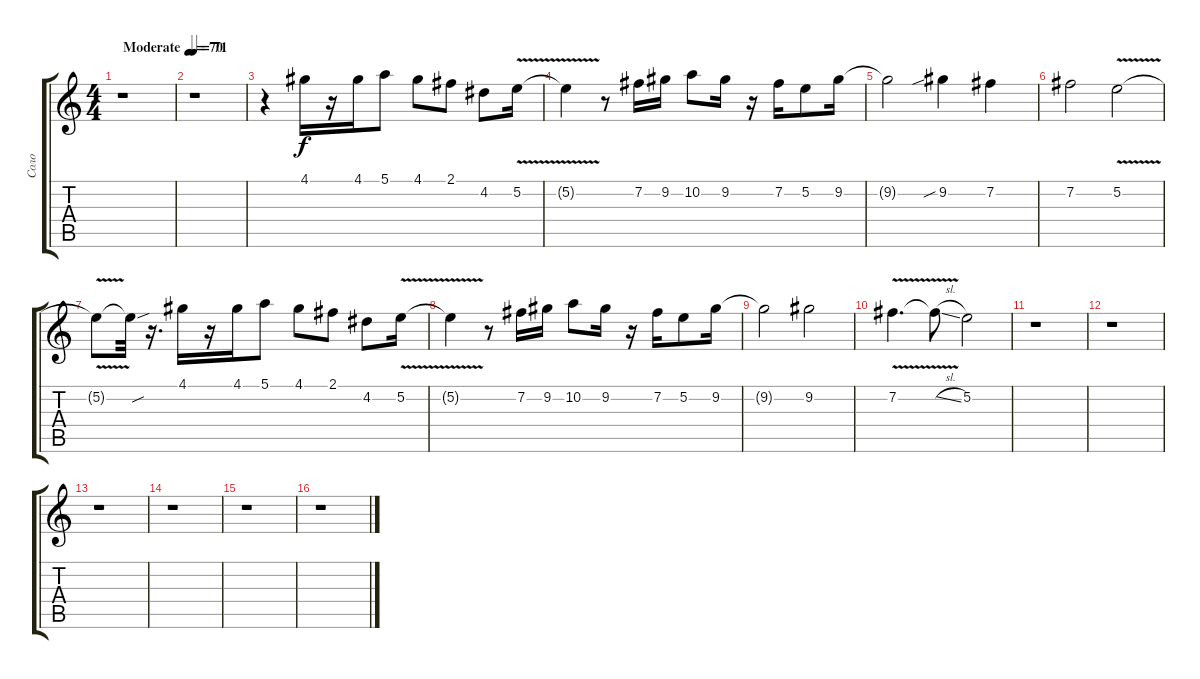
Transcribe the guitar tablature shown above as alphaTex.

\track ("Соло" "Соло") {instrument overdrivenguitar}
\staff {score tabs}
\tuning (E4 B3 G3 D3 A2 E2) {hide}
\ts (4 4)
\tempo (70 "Moderate")
\clef g2
\ks c
r.1{dy f instrument overdrivenguitar} |
\tempo 71
r.1 |
r.4 4.1.16 r.16 4.1.16 5.1.8 4.1.8 2.1.8 4.2.8 5.2{v}.16 |
5.2{t}.4 r.8 7.2.16 9.2.16 10.2.8 9.2.16 r.16 7.2.16 5.2.8 9.2.16 |
9.2{t}.2 9.2{sib}.4 7.2.4 |
7.2.2 5.2{v}.2 |
5.2{t}.8 5.2{sou t}.32 r.16{d} 4.1.16 r.16 4.1.16 5.1.8 4.1.8 2.1.8 4.2.8 5.2{v}.16 |
5.2{t}.4 r.8 7.2.16 9.2.16 10.2.8 9.2.16 r.16 7.2.16 5.2.8 9.2.16 |
9.2{t}.2 9.2.2 |
7.2{v}.4{d} 7.2{sl t}.8 5.2.2 |
r.1 |
r.1 |
r.1 |
r.1 |
r.1 |
r.1
